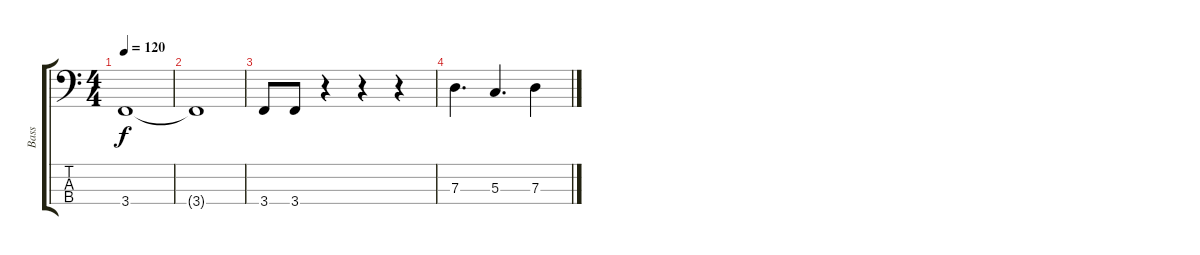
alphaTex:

\track ("Bass" "Bass") {instrument electricbassfinger}
\staff {score tabs}
\tuning (F2 C2 G1 D1) {hide}
\ts (4 4)
\tempo 120
\clef f4
\ks c
3.4.1{dy f} |
3.4{t}.1 |
3.4.8 3.4.8 r.4 r.4 r.4 |
7.3.4{d} 5.3.4{d} 7.3.4
